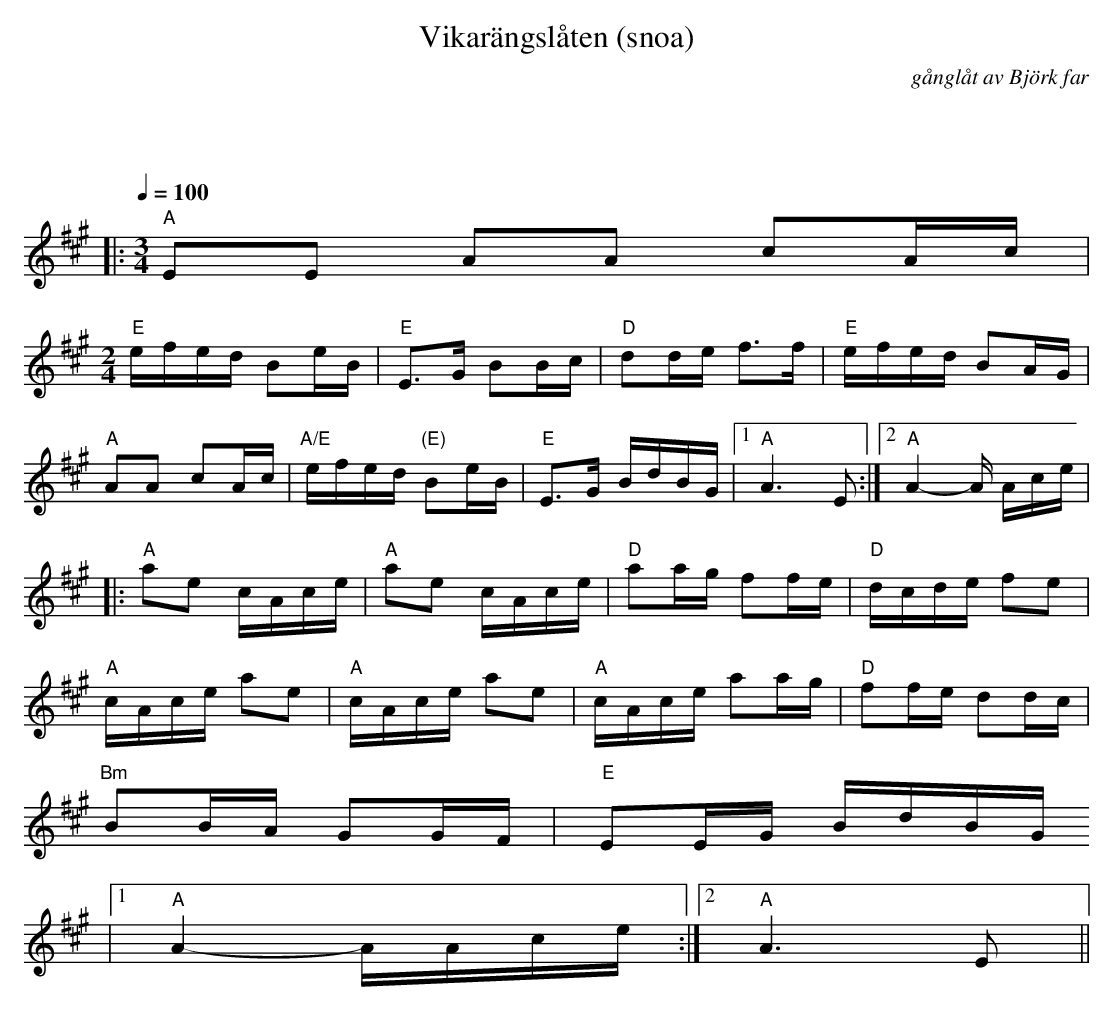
X:1
T:Vikar\"angsl\aaten (snoa)
C:g\aangl\aat av Bj\"ork far
M:2/4
L:1/16
Q:1/4=100
K:A
|:
M:3/4
  "A"E2E2 A2A2 c2Ac |
M:2/4
  "E"efed B2eB | "E"E3G B2Bc | "D"d2de f3f | "E"efed B2AG |
  "A"A2A2 c2Ac | "A/E"efed "(E)"B2eB | "E"E3G BdBG |1 "A"A6 E2 :|2 "A"A4-A Ace |
|: "A"a2e2 cAce | "A"a2e2 cAce | "D"a2ag f2fe | "D"dcde f2e2 |
   "A"cAce a2e2 | "A"cAce a2e2 | "A"cAce a2ag | "D"f2fe d2dc |
   "Bm"B2BA G2GF | "E"E2EG BdBG
|1 "A"A4- AAce :|2 "A"A6 E2 ||
